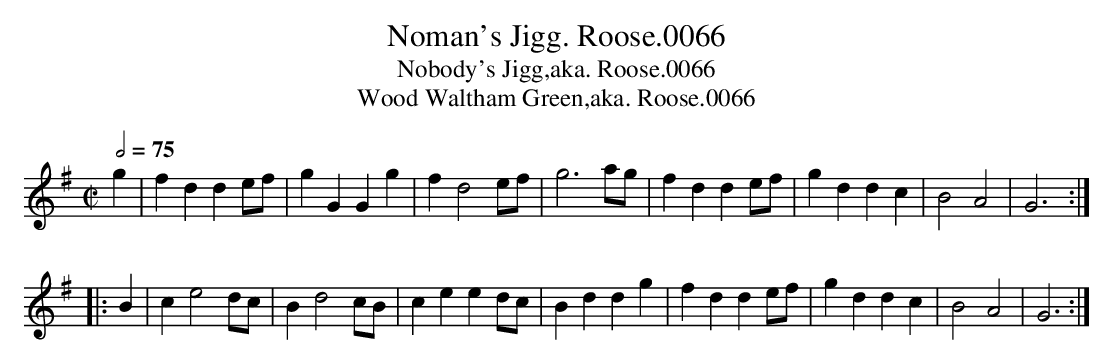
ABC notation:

X:1
T:Noman's Jigg. Roose.0066
T:Nobody's Jigg,aka. Roose.0066
T:Wood Waltham Green,aka. Roose.0066
M:C|
L:1/4
Q:2/4=75
K:G
g | fd de/f/ | gG Gg | fd2 e/f/ | g3 a/g/ |\\
fd de/f/ | gd dc | B2 A2 | G3 :|
|: B | ce2 d/c/ | Bd2 c/B/ | ce ed/c/ | Bd dg |\\
fd de/f/ | gd dc | B2 A2 | G3 :|
